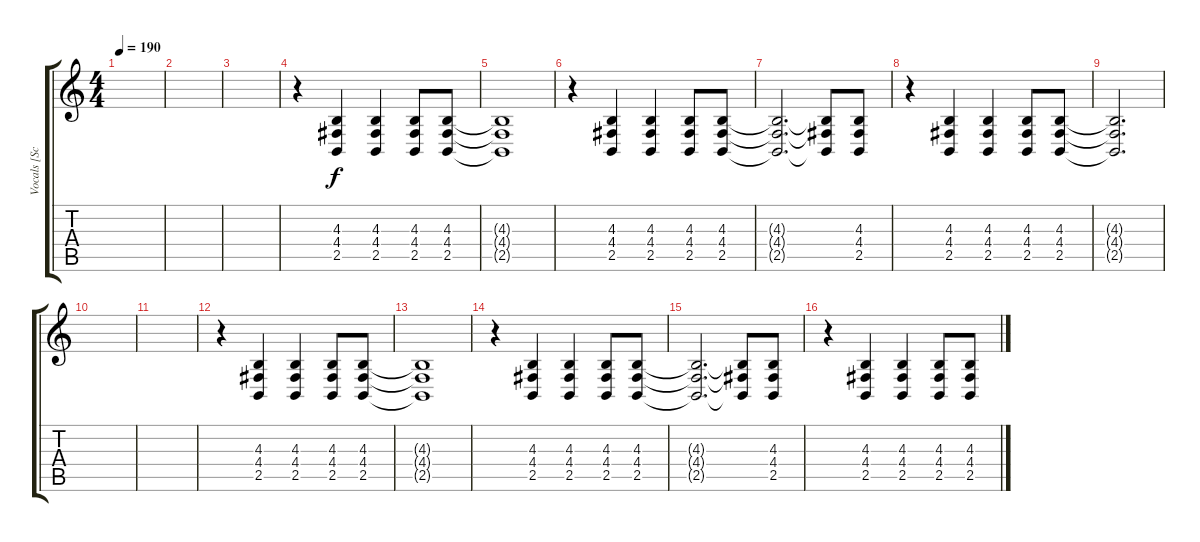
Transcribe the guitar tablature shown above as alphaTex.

\track ("Vocals [Scream]" "Vocals [Sc") {instrument gunshot}
\staff {score tabs}
\tuning (E4 B3 G3 D3 A2 D2) {hide}
\ts (4 4)
\tempo 190
\clef g2
\ks c
|
|
|
r.4 (4.3 4.4 2.5).4 (4.3 4.4 2.5).4 (4.3 4.4 2.5).8 (4.3 4.4 2.5).8 |
(4.3{t} 4.4{t} 2.5{t}).1 |
r.4 (4.3 4.4 2.5).4 (4.3 4.4 2.5).4 (4.3 4.4 2.5).8 (4.3 4.4 2.5).8 |
(4.3{t} 4.4{t} 2.5{t}).2{d} (4.3{t} 4.4{t} 2.5{t}).8 (4.3 4.4 2.5).8 |
r.4 (4.3 4.4 2.5).4 (4.3 4.4 2.5).4 (4.3 4.4 2.5).8 (4.3 4.4 2.5).8 |
(4.3{t} 4.4{t} 2.5{t}).2{d} |
|
|
r.4 (4.3 4.4 2.5).4 (4.3 4.4 2.5).4 (4.3 4.4 2.5).8 (4.3 4.4 2.5).8 |
(4.3{t} 4.4{t} 2.5{t}).1 |
r.4 (4.3 4.4 2.5).4 (4.3 4.4 2.5).4 (4.3 4.4 2.5).8 (4.3 4.4 2.5).8 |
(4.3{t} 4.4{t} 2.5{t}).2{d} (4.3{t} 4.4{t} 2.5{t}).8 (4.3 4.4 2.5).8 |
r.4 (4.3 4.4 2.5).4 (4.3 4.4 2.5).4 (4.3 4.4 2.5).8 (4.3 4.4 2.5).8
